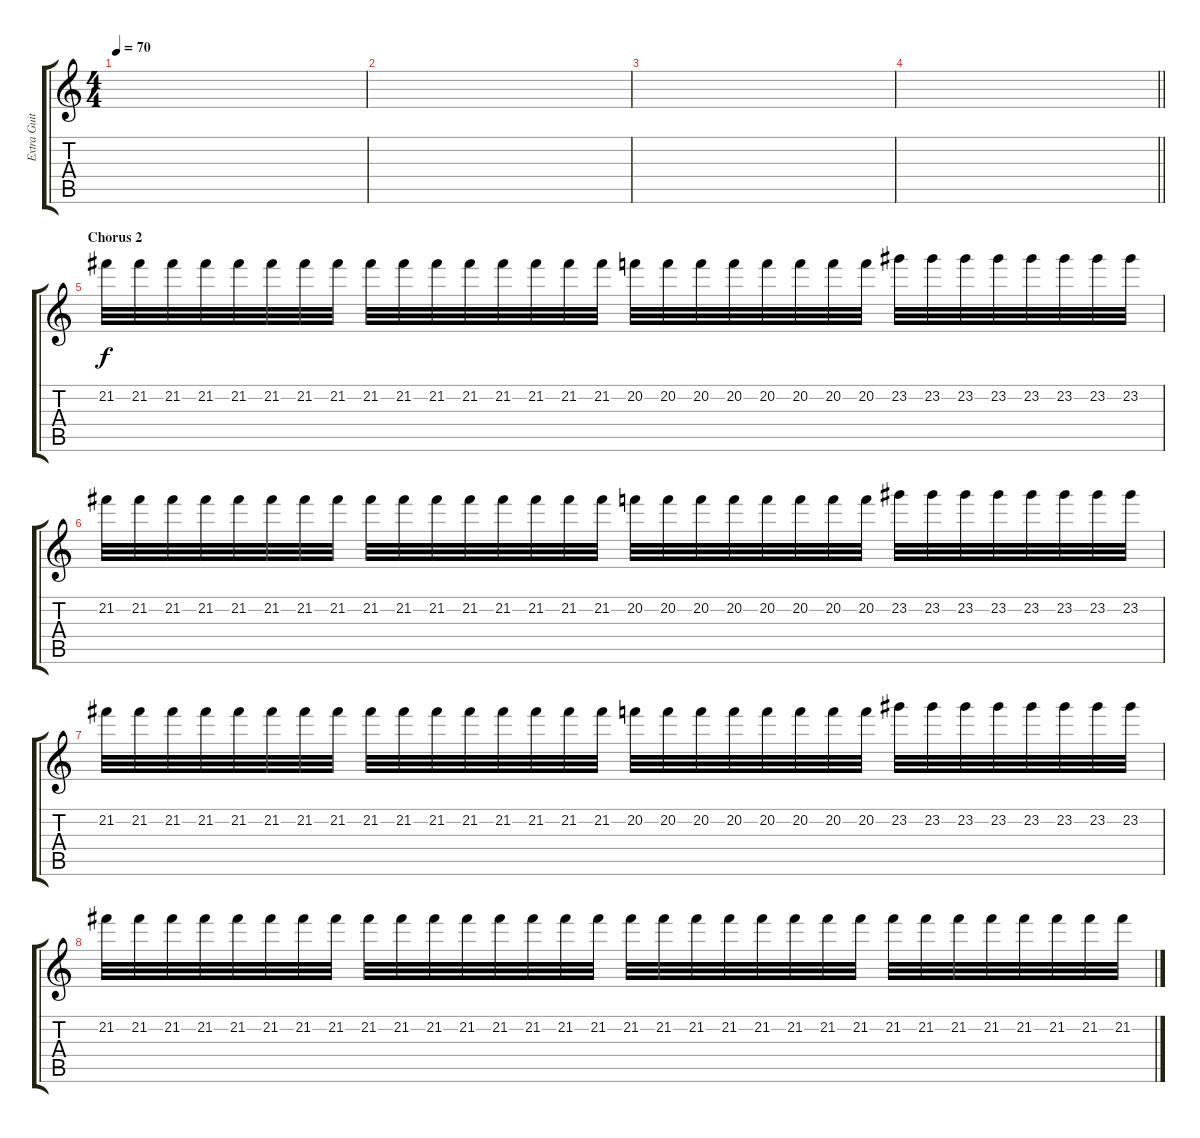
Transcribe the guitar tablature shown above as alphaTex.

\track ("Extra Guitar" "Extra Guit") {instrument overdrivenguitar}
\staff {score tabs}
\tuning (D4 A3 F3 C3 G2 C2) {hide}
\ts (4 4)
\tempo 70
\clef g2
\ks c
|
|
|
\barLineRight lightlight
|
\section ("" "Chorus 2")
21.2.32{volume 10 instrument distortionguitar} 21.2.32 21.2.32 21.2.32 21.2.32 21.2.32 21.2.32 21.2.32 21.2.32 21.2.32 21.2.32 21.2.32 21.2.32 21.2.32 21.2.32 21.2.32 20.2.32 20.2.32 20.2.32 20.2.32 20.2.32 20.2.32 20.2.32 20.2.32 23.2.32 23.2.32 23.2.32 23.2.32 23.2.32 23.2.32 23.2.32 23.2.32 |
21.2.32 21.2.32 21.2.32 21.2.32 21.2.32 21.2.32 21.2.32 21.2.32 21.2.32 21.2.32 21.2.32 21.2.32 21.2.32 21.2.32 21.2.32 21.2.32 20.2.32 20.2.32 20.2.32 20.2.32 20.2.32 20.2.32 20.2.32 20.2.32 23.2.32 23.2.32 23.2.32 23.2.32 23.2.32 23.2.32 23.2.32 23.2.32 |
21.2.32 21.2.32 21.2.32 21.2.32 21.2.32 21.2.32 21.2.32 21.2.32 21.2.32 21.2.32 21.2.32 21.2.32 21.2.32 21.2.32 21.2.32 21.2.32 20.2.32 20.2.32 20.2.32 20.2.32 20.2.32 20.2.32 20.2.32 20.2.32 23.2.32 23.2.32 23.2.32 23.2.32 23.2.32 23.2.32 23.2.32 23.2.32 |
21.2.32 21.2.32 21.2.32 21.2.32 21.2.32 21.2.32 21.2.32 21.2.32 21.2.32 21.2.32 21.2.32 21.2.32 21.2.32 21.2.32 21.2.32 21.2.32 21.2.32 21.2.32 21.2.32 21.2.32 21.2.32 21.2.32 21.2.32 21.2.32 21.2.32 21.2.32 21.2.32 21.2.32 21.2.32 21.2.32 21.2.32 21.2.32
